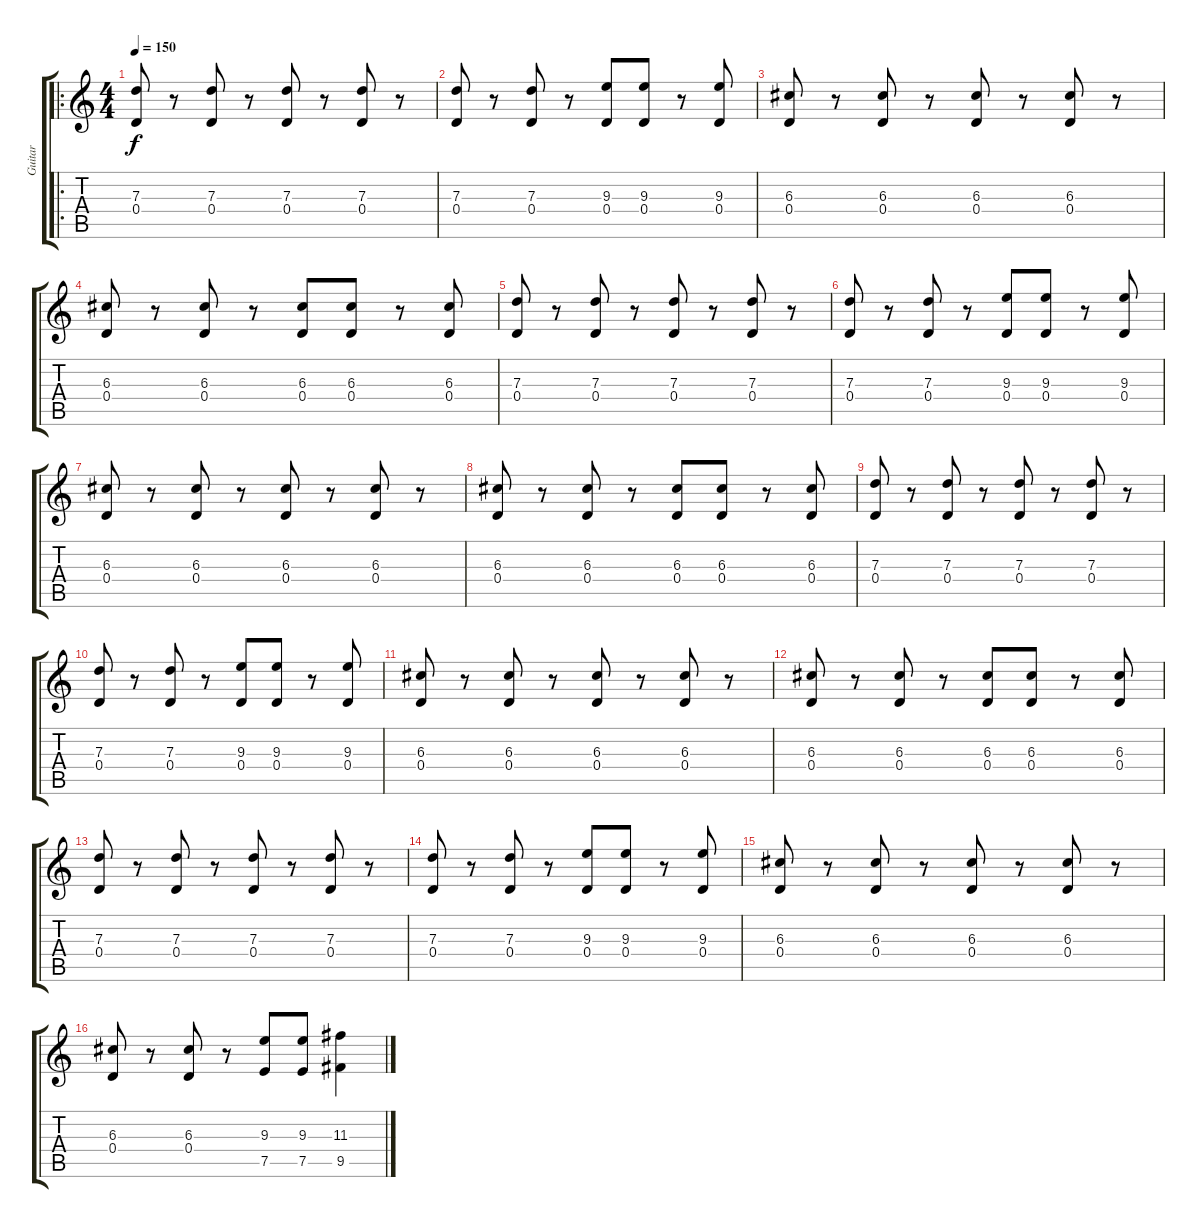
\track ("Guitar " "Guitar ") {instrument overdrivenguitar}
\staff {score tabs}
\tuning (E4 B3 G3 D3 A2 D2) {hide}
\ro
\ts (4 4)
\tempo 150
\clef g2
\ks c
(7.3 0.4).8{dy f instrument overdrivenguitar} r.8 (7.3 0.4).8 r.8 (7.3 0.4).8 r.8 (7.3 0.4).8 r.8 |
(7.3 0.4).8 r.8 (7.3 0.4).8 r.8 (9.3 0.4).8 (9.3 0.4).8 r.8 (9.3 0.4).8 |
(6.3 0.4).8 r.8 (6.3 0.4).8 r.8 (6.3 0.4).8 r.8 (6.3 0.4).8 r.8 |
(6.3 0.4).8 r.8 (6.3 0.4).8 r.8 (6.3 0.4).8 (6.3 0.4).8 r.8 (6.3 0.4).8 |
(7.3 0.4).8 r.8 (7.3 0.4).8 r.8 (7.3 0.4).8 r.8 (7.3 0.4).8 r.8 |
(7.3 0.4).8 r.8 (7.3 0.4).8 r.8 (9.3 0.4).8 (9.3 0.4).8 r.8 (9.3 0.4).8 |
(6.3 0.4).8 r.8 (6.3 0.4).8 r.8 (6.3 0.4).8 r.8 (6.3 0.4).8 r.8 |
(6.3 0.4).8 r.8 (6.3 0.4).8 r.8 (6.3 0.4).8 (6.3 0.4).8 r.8 (6.3 0.4).8 |
(7.3 0.4).8 r.8 (7.3 0.4).8 r.8 (7.3 0.4).8 r.8 (7.3 0.4).8 r.8 |
(7.3 0.4).8 r.8 (7.3 0.4).8 r.8 (9.3 0.4).8 (9.3 0.4).8 r.8 (9.3 0.4).8 |
(6.3 0.4).8 r.8 (6.3 0.4).8 r.8 (6.3 0.4).8 r.8 (6.3 0.4).8 r.8 |
(6.3 0.4).8 r.8 (6.3 0.4).8 r.8 (6.3 0.4).8 (6.3 0.4).8 r.8 (6.3 0.4).8 |
(7.3 0.4).8 r.8 (7.3 0.4).8 r.8 (7.3 0.4).8 r.8 (7.3 0.4).8 r.8 |
(7.3 0.4).8 r.8 (7.3 0.4).8 r.8 (9.3 0.4).8 (9.3 0.4).8 r.8 (9.3 0.4).8 |
(6.3 0.4).8 r.8 (6.3 0.4).8 r.8 (6.3 0.4).8 r.8 (6.3 0.4).8 r.8 |
(6.3 0.4).8 r.8 (6.3 0.4).8 r.8 (9.3 7.5).8 (9.3 7.5).8 (11.3 9.5).4
